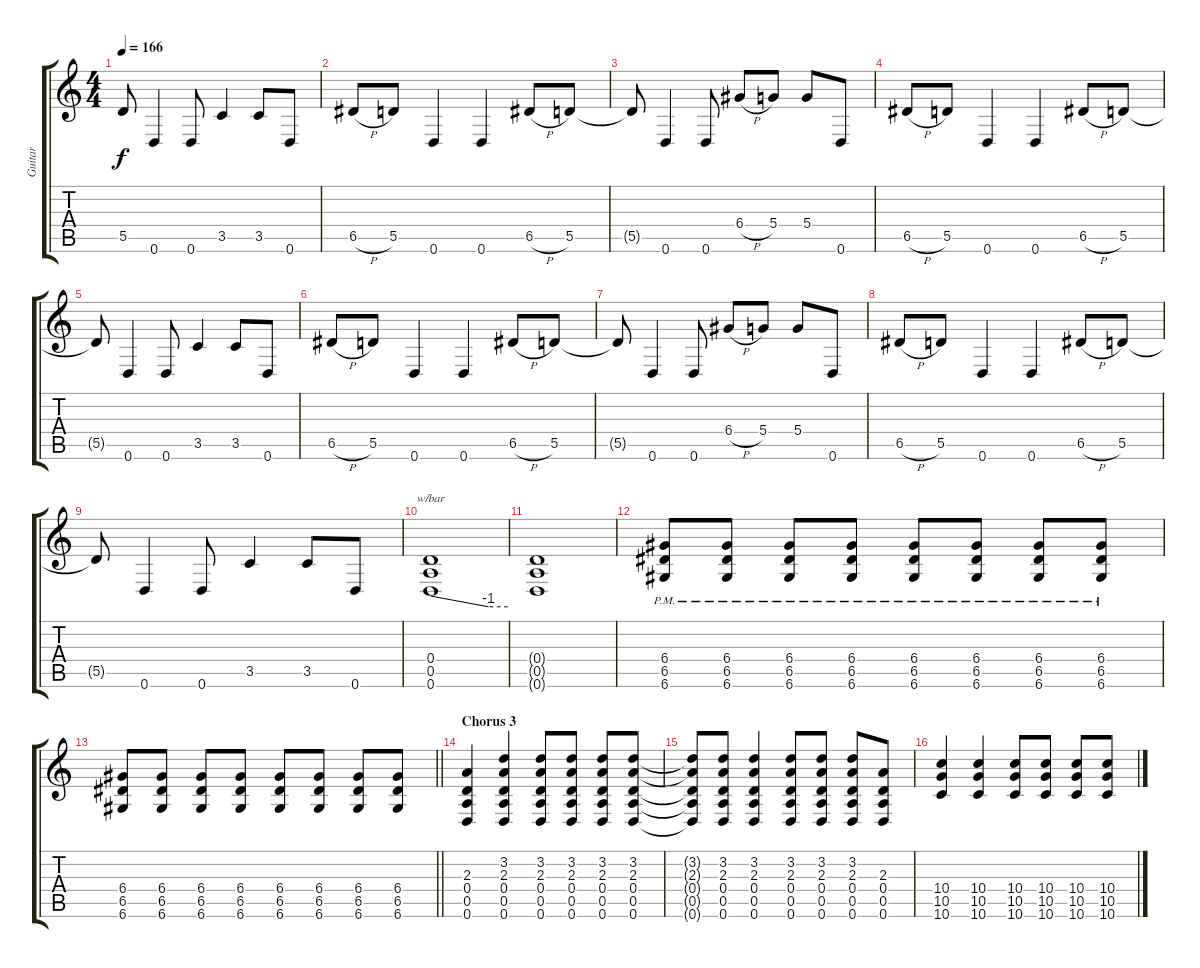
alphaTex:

\track ("Guitar" "Guitar") {instrument distortionguitar}
\staff {score tabs}
\tuning (E4 B3 G3 D3 A2 D2) {hide}
\ts (4 4)
\tempo 166
\clef g2
\ks c
5.5{t}.8{dy f} 0.6.4 0.6.8 3.5.4 3.5.8 0.6.8 |
6.5{h}.8 5.5.8 0.6.4 0.6.4 6.5{h}.8 5.5.8 |
5.5{t}.8 0.6.4 0.6.8 6.4{h}.8 5.4.8 5.4.8 0.6.8 |
6.5{h}.8 5.5.8 0.6.4 0.6.4 6.5{h}.8 5.5.8 |
5.5{t}.8 0.6.4 0.6.8 3.5.4 3.5.8 0.6.8 |
6.5{h}.8 5.5.8 0.6.4 0.6.4 6.5{h}.8 5.5.8 |
5.5{t}.8 0.6.4 0.6.8 6.4{h}.8 5.4.8 5.4.8 0.6.8 |
6.5{h}.8 5.5.8 0.6.4 0.6.4 6.5{h}.8 5.5.8 |
5.5{t}.8 0.6.4 0.6.8 3.5.4 3.5.8 0.6.8 |
(0.4 0.5 0.6).1{tbe (custom default 0 0 45 -4 60 -4)} |
(0.4{t} 0.5{t} 0.6{t}).1 |
(6.4{pm} 6.5{pm} 6.6{pm}).8 (6.4{pm} 6.5{pm} 6.6{pm}).8 (6.4{pm} 6.5{pm} 6.6{pm}).8 (6.4{pm} 6.5{pm} 6.6{pm}).8 (6.4{pm} 6.5{pm} 6.6{pm}).8 (6.4{pm} 6.5{pm} 6.6{pm}).8 (6.4{pm} 6.5{pm} 6.6{pm}).8 (6.4{pm} 6.5{pm} 6.6{pm}).8 |
\barLineRight lightlight
(6.4 6.5 6.6).8 (6.4 6.5 6.6).8 (6.4 6.5 6.6).8 (6.4 6.5 6.6).8 (6.4 6.5 6.6).8 (6.4 6.5 6.6).8 (6.4 6.5 6.6).8 (6.4 6.5 6.6).8 |
\section ("" "Chorus 3")
(2.3 0.4 0.5 0.6).4 (3.2 2.3 0.4 0.5 0.6).4 (3.2 2.3 0.4 0.5 0.6).8 (3.2 2.3 0.4 0.5 0.6).8 (3.2 2.3 0.4 0.5 0.6).8 (3.2 2.3 0.4 0.5 0.6).8 |
(3.2{t} 2.3{t} 0.4{t} 0.5{t} 0.6{t}).8 (3.2 2.3 0.4 0.5 0.6).8 (3.2 2.3 0.4 0.5 0.6).4 (3.2 2.3 0.4 0.5 0.6).8 (3.2 2.3 0.4 0.5 0.6).8 (3.2 2.3 0.4 0.5 0.6).8 (2.3 0.4 0.5 0.6).8 |
(10.4 10.5 10.6).4 (10.4 10.5 10.6).4 (10.4 10.5 10.6).8 (10.4 10.5 10.6).8 (10.4 10.5 10.6).8 (10.4{sl} 10.5{sl} 10.6{sl}).8
